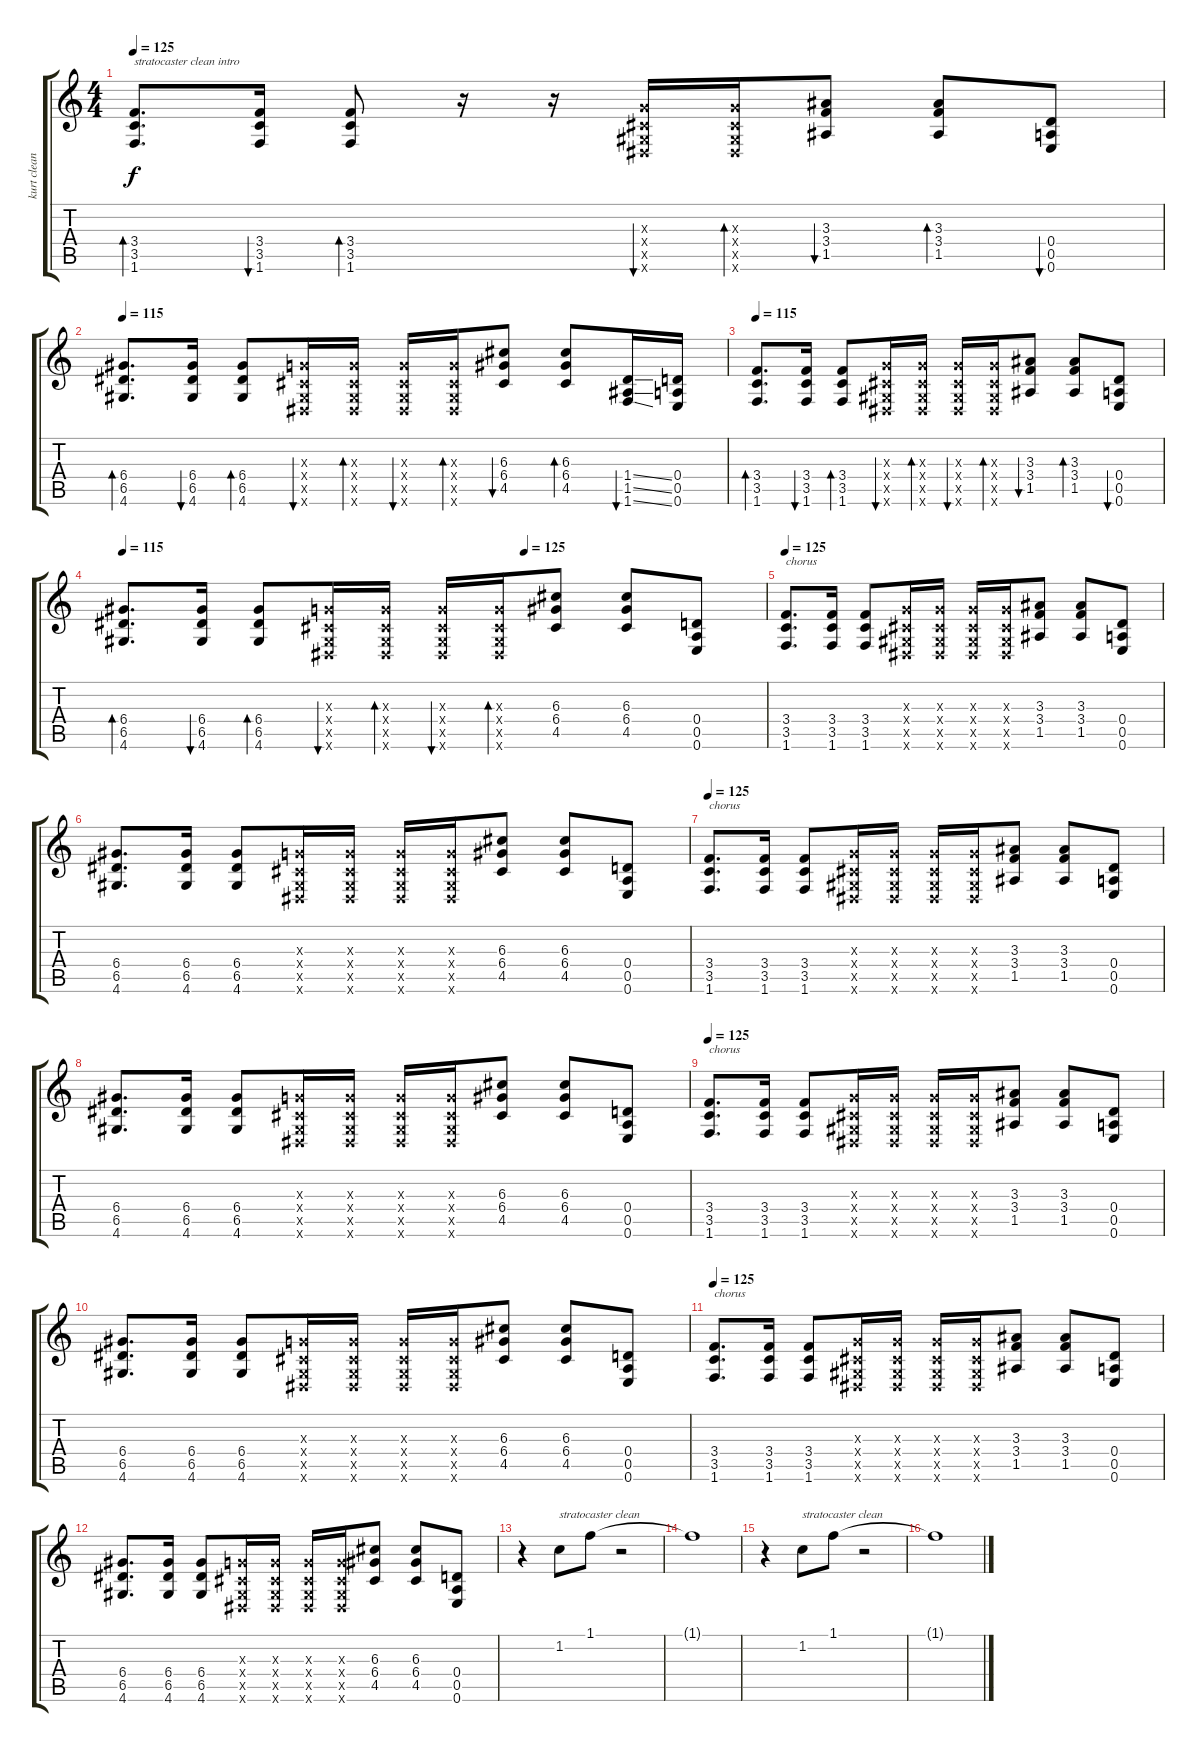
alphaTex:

\track ("kurt clean" "kurt clean") {instrument electricguitarclean}
\staff {score tabs}
\tuning (E4 B3 G3 D3 A2 E2) {hide}
\ts (4 4)
\tempo 125
\tempo 115
\tempo 125
\clef g2
\ks c
(3.4 3.5 1.6).8{d bd 60 txt "stratocaster clean intro" dy f instrument electricguitarclean} (3.4 3.5 1.6).16{bu 60} (3.4 3.5 1.6).8{bd 60} r.16 r.16 (0.3{x} -1.4{x} -1.5{x} -1.6{x}).16{bu 60} (0.3{x} -1.4{x} -1.5{x} -1.6{x}).16{bd 60} (3.3 3.4 1.5).8{bu 60} (3.3 3.4 1.5).8{bd 60} (0.4 0.5 0.6).8{bu 60} |
\tempo 115
(6.4 6.5 4.6).8{d bd 60} (6.4 6.5 4.6).16{bu 60} (6.4 6.5 4.6).8{bd 60} (0.3{x} -1.4{x} -1.5{x} -1.6{x}).16{bu 60} (0.3{x} -1.4{x} -1.5{x} -1.6{x}).16{bd 60} (0.3{x} -1.4{x} -1.5{x} -1.6{x}).16{bu 60} (0.3{x} -1.4{x} -1.5{x} -1.6{x}).16{bd 60} (6.3 6.4 4.5).8{bu 60} (6.3 6.4 4.5).8{bd 60} (1.4{ss} 1.5{ss} 1.6{ss}).16{bu 60} (0.4 0.5 0.6).16 |
\tempo 115
(3.4 3.5 1.6).8{d bd 60} (3.4 3.5 1.6).16{bu 60} (3.4 3.5 1.6).8{bd 60} (0.3{x} -1.4{x} -1.5{x} -1.6{x}).16{bu 60} (0.3{x} -1.4{x} -1.5{x} -1.6{x}).16{bd 60} (0.3{x} -1.4{x} -1.5{x} -1.6{x}).16{bu 60} (0.3{x} -1.4{x} -1.5{x} -1.6{x}).16{bd 60} (3.3 3.4 1.5).8{bu 60} (3.3 3.4 1.5).8{bd 60} (0.4 0.5 0.6).8{bu 60} |
\tempo 115
\tempo (125 0.625)
(6.4 6.5 4.6).8{d bd 60} (6.4 6.5 4.6).16{bu 60} (6.4 6.5 4.6).8{bd 60} (0.3{x} -1.4{x} -1.5{x} -1.6{x}).16{bu 60} (0.3{x} -1.4{x} -1.5{x} -1.6{x}).16{bd 60} (0.3{x} -1.4{x} -1.5{x} -1.6{x}).16{bu 60} (0.3{x} -1.4{x} -1.5{x} -1.6{x}).16{bd 60} (6.3 6.4 4.5).8{instrument distortionguitar} (6.3 6.4 4.5).8 (0.4 0.5 0.6).8 |
\tempo 125
(3.4 3.5 1.6).8{d txt "chorus"} (3.4 3.5 1.6).16 (3.4 3.5 1.6).8 (0.3{x} -1.4{x} -1.5{x} -1.6{x}).16 (0.3{x} -1.4{x} -1.5{x} -1.6{x}).16 (0.3{x} -1.4{x} -1.5{x} -1.6{x}).16 (0.3{x} -1.4{x} -1.5{x} -1.6{x}).16 (3.3 3.4 1.5).8 (3.3 3.4 1.5).8 (0.4 0.5 0.6).8 |
(6.4 6.5 4.6).8{d} (6.4 6.5 4.6).16 (6.4 6.5 4.6).8 (0.3{x} -1.4{x} -1.5{x} -1.6{x}).16 (0.3{x} -1.4{x} -1.5{x} -1.6{x}).16 (0.3{x} -1.4{x} -1.5{x} -1.6{x}).16 (0.3{x} -1.4{x} -1.5{x} -1.6{x}).16 (6.3 6.4 4.5).8 (6.3 6.4 4.5).8 (0.4 0.5 0.6).8 |
\tempo 125
(3.4 3.5 1.6).8{d txt "chorus"} (3.4 3.5 1.6).16 (3.4 3.5 1.6).8 (0.3{x} -1.4{x} -1.5{x} -1.6{x}).16 (0.3{x} -1.4{x} -1.5{x} -1.6{x}).16 (0.3{x} -1.4{x} -1.5{x} -1.6{x}).16 (0.3{x} -1.4{x} -1.5{x} -1.6{x}).16 (3.3 3.4 1.5).8 (3.3 3.4 1.5).8 (0.4 0.5 0.6).8 |
(6.4 6.5 4.6).8{d} (6.4 6.5 4.6).16 (6.4 6.5 4.6).8 (0.3{x} -1.4{x} -1.5{x} -1.6{x}).16 (0.3{x} -1.4{x} -1.5{x} -1.6{x}).16 (0.3{x} -1.4{x} -1.5{x} -1.6{x}).16 (0.3{x} -1.4{x} -1.5{x} -1.6{x}).16 (6.3 6.4 4.5).8 (6.3 6.4 4.5).8 (0.4 0.5 0.6).8 |
\tempo 125
(3.4 3.5 1.6).8{d txt "chorus"} (3.4 3.5 1.6).16 (3.4 3.5 1.6).8 (0.3{x} -1.4{x} -1.5{x} -1.6{x}).16 (0.3{x} -1.4{x} -1.5{x} -1.6{x}).16 (0.3{x} -1.4{x} -1.5{x} -1.6{x}).16 (0.3{x} -1.4{x} -1.5{x} -1.6{x}).16 (3.3 3.4 1.5).8 (3.3 3.4 1.5).8 (0.4 0.5 0.6).8 |
(6.4 6.5 4.6).8{d} (6.4 6.5 4.6).16 (6.4 6.5 4.6).8 (0.3{x} -1.4{x} -1.5{x} -1.6{x}).16 (0.3{x} -1.4{x} -1.5{x} -1.6{x}).16 (0.3{x} -1.4{x} -1.5{x} -1.6{x}).16 (0.3{x} -1.4{x} -1.5{x} -1.6{x}).16 (6.3 6.4 4.5).8 (6.3 6.4 4.5).8 (0.4 0.5 0.6).8 |
\tempo 125
(3.4 3.5 1.6).8{d txt "chorus"} (3.4 3.5 1.6).16 (3.4 3.5 1.6).8 (0.3{x} -1.4{x} -1.5{x} -1.6{x}).16 (0.3{x} -1.4{x} -1.5{x} -1.6{x}).16 (0.3{x} -1.4{x} -1.5{x} -1.6{x}).16 (0.3{x} -1.4{x} -1.5{x} -1.6{x}).16 (3.3 3.4 1.5).8 (3.3 3.4 1.5).8 (0.4 0.5 0.6).8 |
(6.4 6.5 4.6).8{d} (6.4 6.5 4.6).16 (6.4 6.5 4.6).8 (0.3{x} -1.4{x} -1.5{x} -1.6{x}).16 (0.3{x} -1.4{x} -1.5{x} -1.6{x}).16 (0.3{x} -1.4{x} -1.5{x} -1.6{x}).16 (0.3{x} -1.4{x} -1.5{x} -1.6{x}).16 (6.3 6.4 4.5).8 (6.3 6.4 4.5).8 (0.4 0.5 0.6).8 |
r.4{instrument electricguitarclean} 1.2.8{txt "stratocaster clean"} 1.1.8 r.2 |
1.1{t}.1 |
r.4{instrument electricguitarclean} 1.2.8{txt "stratocaster clean"} 1.1.8 r.2 |
1.1{t}.1
